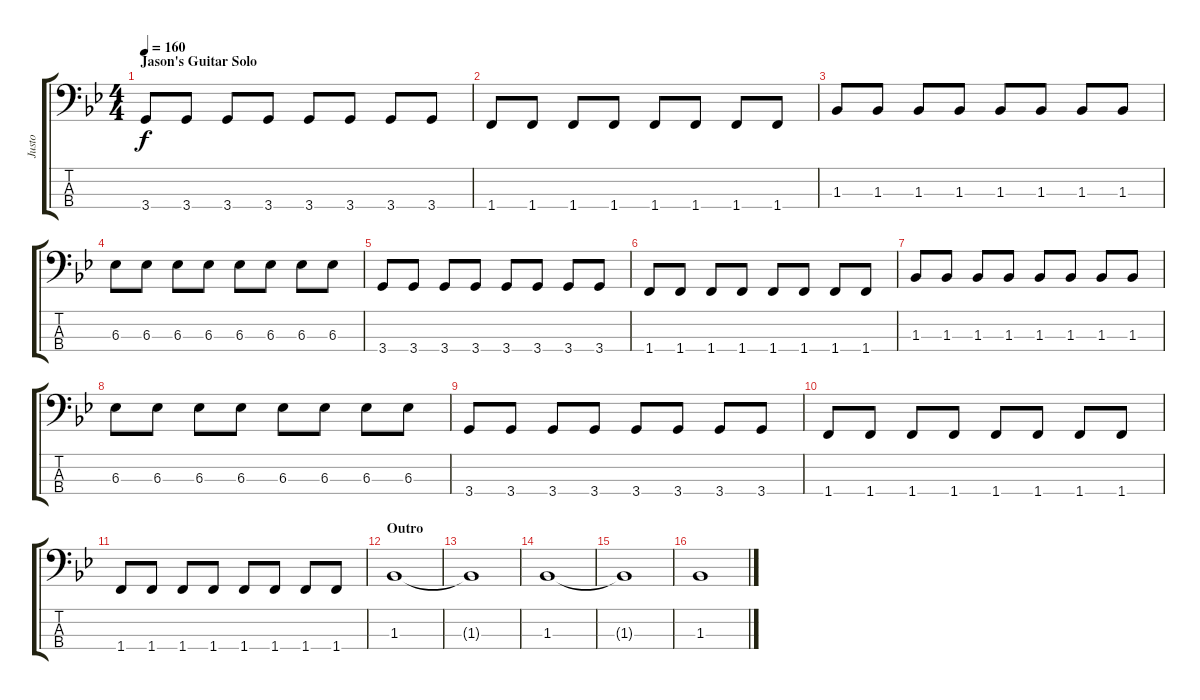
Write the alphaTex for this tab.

\track ("Justo" "Justo") {instrument electricbasspick}
\staff {score tabs}
\tuning (G2 D2 A1 E1) {hide}
\ts (4 4)
\section ("" "Jason's Guitar Solo")
\tempo 160
\clef f4
\ks bb
3.4.8{dy f} 3.4.8 3.4.8 3.4.8 3.4.8 3.4.8 3.4.8 3.4.8 |
1.4.8 1.4.8 1.4.8 1.4.8 1.4.8 1.4.8 1.4.8 1.4.8 |
1.3.8 1.3.8 1.3.8 1.3.8 1.3.8 1.3.8 1.3.8 1.3.8 |
6.3.8 6.3.8 6.3.8 6.3.8 6.3.8 6.3.8 6.3.8 6.3.8 |
3.4.8 3.4.8 3.4.8 3.4.8 3.4.8 3.4.8 3.4.8 3.4.8 |
1.4.8 1.4.8 1.4.8 1.4.8 1.4.8 1.4.8 1.4.8 1.4.8 |
1.3.8 1.3.8 1.3.8 1.3.8 1.3.8 1.3.8 1.3.8 1.3.8 |
6.3.8 6.3.8 6.3.8 6.3.8 6.3.8 6.3.8 6.3.8 6.3.8 |
3.4.8 3.4.8 3.4.8 3.4.8 3.4.8 3.4.8 3.4.8 3.4.8 |
1.4.8 1.4.8 1.4.8 1.4.8 1.4.8 1.4.8 1.4.8 1.4.8 |
1.4.8 1.4.8 1.4.8 1.4.8 1.4.8 1.4.8 1.4.8 1.4.8 |
\section ("" "Outro")
1.3.1 |
1.3{t}.1 |
1.3.1 |
1.3{t}.1 |
1.3.1
